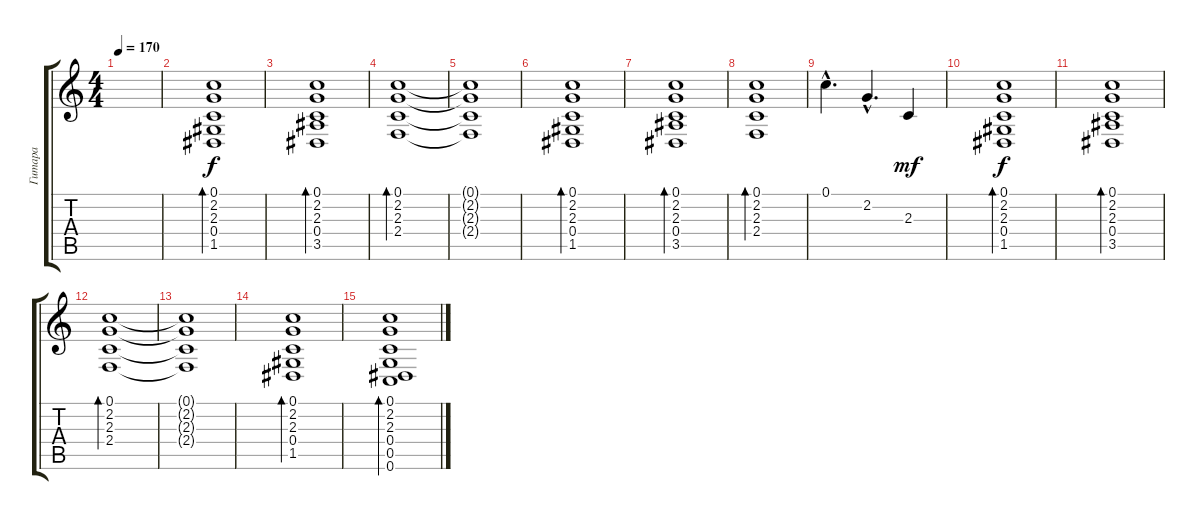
\track ("Гитара" "Гитара") {instrument electricguitarclean}
\staff {score tabs}
\tuning (C4 F3 Bb2 Eb2 G2 C2) {hide}
\ts (4 4)
\tempo 170
\clef g2
\ks c
|
(0.1 2.2 2.3 0.4 1.5).1{bd 240} |
(0.1 2.2 2.3 0.4 3.5).1{bd 240} |
(0.1 2.2 2.3 2.4).1{bd 240} |
(0.1{t} 2.2{t} 2.3{t} 2.4{t}).1 |
(0.1 2.2 2.3 0.4 1.5).1{bd 240} |
(0.1 2.2 2.3 0.4 3.5).1{bd 240} |
(0.1 2.2 2.3 2.4).1{bd 240} |
0.1{hac}.4{d} 2.2{hac}.4{d} 2.3.4{dy mf} |
(0.1 2.2 2.3 0.4 1.5).1{bd 240 dy f} |
(0.1 2.2 2.3 0.4 3.5).1{bd 240} |
(0.1 2.2 2.3 2.4).1{bd 240} |
(0.1{t} 2.2{t} 2.3{t} 2.4{t}).1 |
(0.1 2.2 2.3 0.4 1.5).1{bd 240} |
(0.1 2.2 2.3 0.4 0.5 0.6).1{bd 240}
